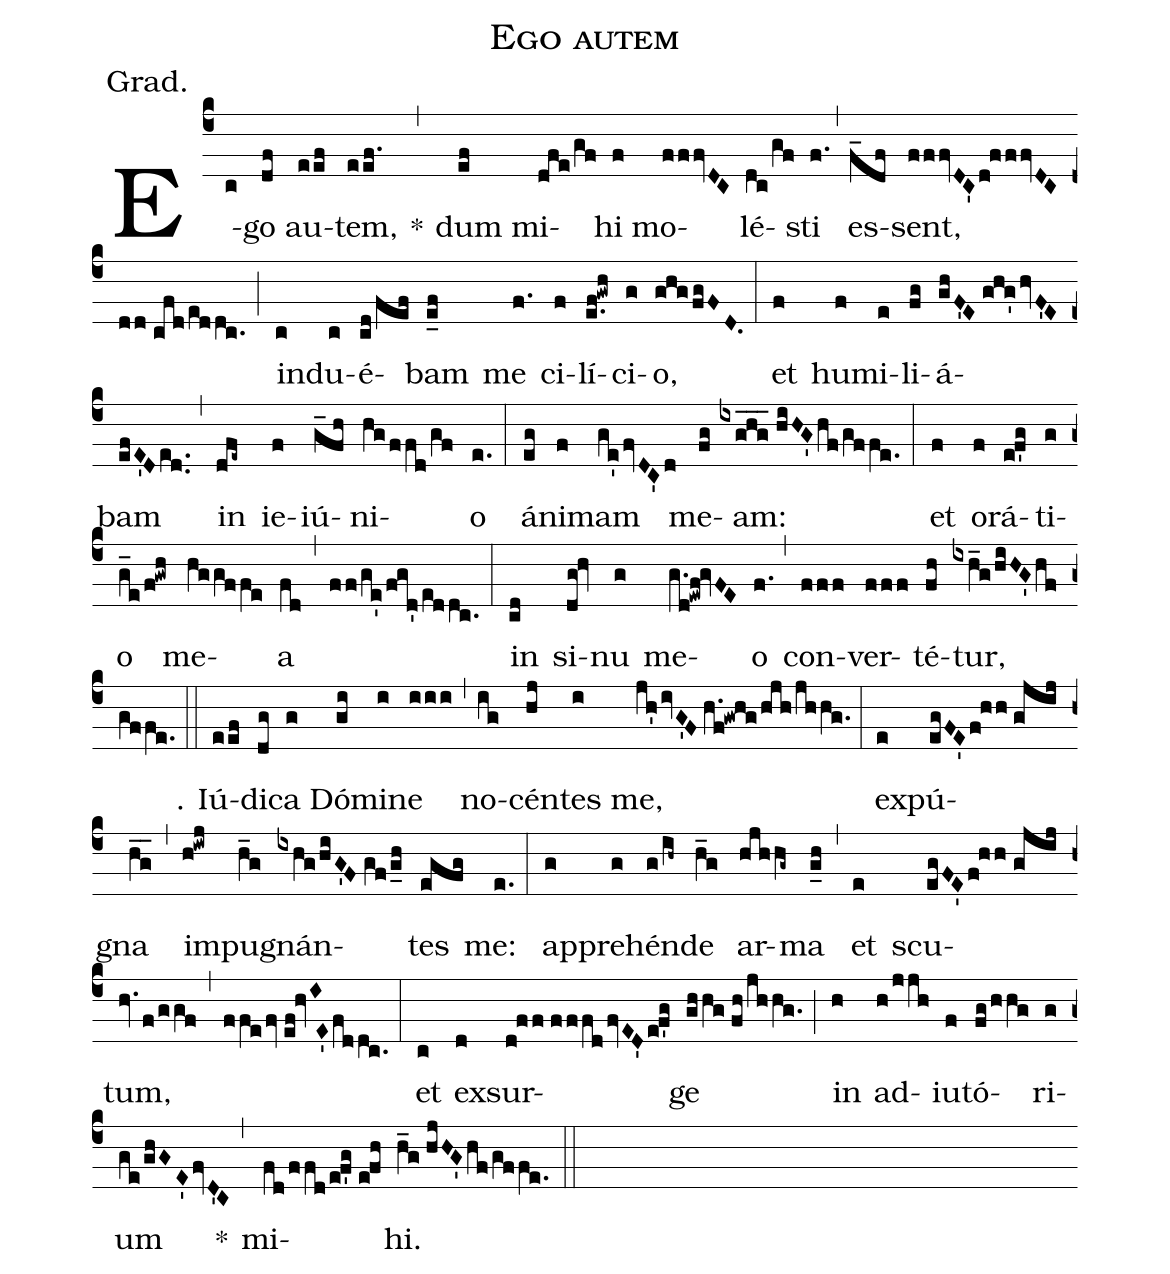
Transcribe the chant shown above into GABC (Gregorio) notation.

name:Ego autem;
annotation:Grad.;
mode:3;
office-part:Gradual;
%%
(c4) E-(c)go(df) au(eef)tem,(eef.) *(,) dum(ef) mi(dfe/gf)hi(f) mo(fffvDC)lé(dc/gf)sti(f.) (,) es(f_df)sent,(ff/fvDC'/d!fffvDC/dd//cfd/eddc.) (;) in(c)du(c)é(cd/fef)bam(e_f) me(f.) ci(f)lí(e.f!gwh)ci(g)o,(ghg/fgFD.) (:) et(f) hu(f)mi(e)li(fg)á(ghF'E//ghg'/hvF'E)bam(efE'Ded..) (,) in(dfe~) ie(f)iú(g_fh)ni(hg/ffd/gf)o(e.) (:) á(eg)ni(f)mam(ge'/fvDC'd) me(fg)am:(ixghg___//hiHG'/hf/gffe.) (:) et(f) o(f)rá(e!f'g)ti(g)o(g_e/f!gwh) me(hggffe)a(fd) (,) (ff/ge'/fgd'/eddc.) (:) in(cd) si(dg!hv)nu(g) me(g.d!ewf!gvFE)o(f.) (,) con(fff)ver(fff)té(fh)tur,(ixh_g/hiHG'hf/gffe.) (::) ℣. Iú(eef)di(dg)ca(g) Dó(gi)mi(i)ne(iii) (,) no(ig)cén(hj)tes(i) me,(jh'/ivG'F//h.f!gwhg/hjh/jhhg.) (:) ex(e)pú(egFE'f!hh//gjij)gna(hg__) (,) im(h!iwj)pu(h_g)gnán(ixhg/hiG'F//gf/g_h)tes(egfg) me:(e.) (:) ap(g)pre(g)hén(g/ih~)de(h_g) ar(hjhhg~)ma(g_h) (,) et(e) scu(egFE'f!hh//gjij)tum,(hv.f/ggf) (,) (ffe/fv//ef!hvIE'fddc.) (:) et(c) ex(d)sur(d!ff//fffd/fvED'e!f'g)ge(ghhg//fh/jhhg.) (;) in(h) ad(h/jjh)iu(f)tó(fg/hhg)ri(g)um(ge/ghGE'fvD'C) *(,) mi(fd/ffd/e!f'g//e!fh)hi.(h_g//hjHG'hf/gffe.) (::)
